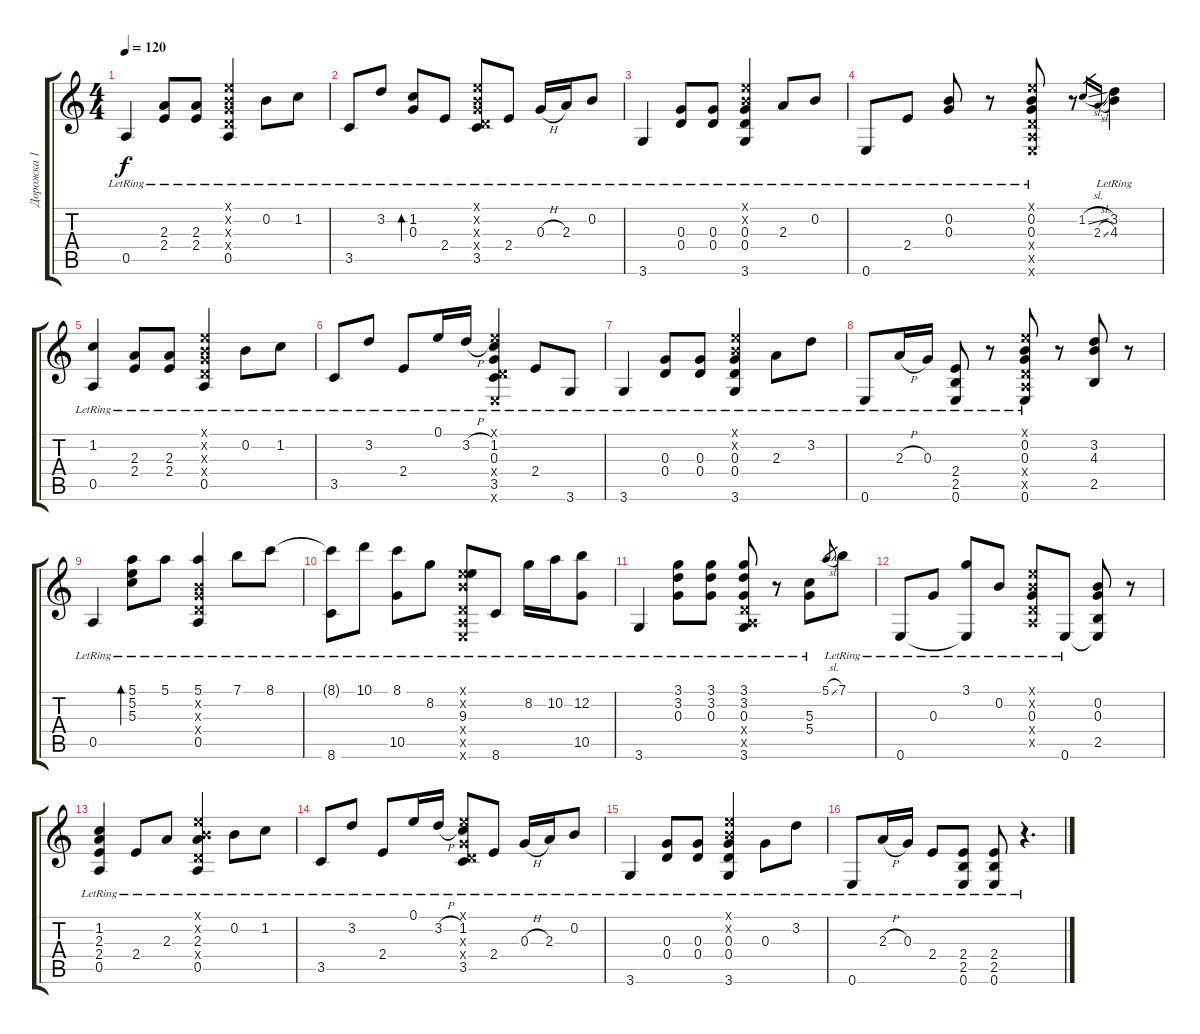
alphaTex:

\track ("Дорожка 1" "Дорожка 1") {instrument acousticguitarnylon}
\staff {score tabs}
\tuning (E4 B3 G3 D3 A2 E2) {hide}
\ts (4 4)
\tempo 120
\clef g2
\ks c
0.5{lr}.4{dy f} (2.3{lr} 2.4{lr}).8 (2.3{lr} 2.4{lr}).8 (0.1{x} 0.2{x} 0.3{x} 0.4{x} 0.5{lr}).4 0.2{lr}.8 1.2{lr}.8 |
3.5{lr}.8 3.2{lr}.8 (1.2{lr} 0.3{lr}).8{bd 480} 2.4{lr}.8 (0.1{x} 0.2{x} 0.3{x} 0.4{x} 3.5{lr}).8 2.4{lr}.8 0.3{h lr}.16 2.3{lr}.16 0.2{lr}.8 |
3.6{lr}.4 (0.3{lr} 0.4{lr}).8 (0.3{lr} 0.4{lr}).8 (0.1{x} 0.2{x} 0.3{lr} 0.4{lr} 3.6{lr}).4 2.3{lr}.8 0.2{lr}.8 |
0.6{lr}.8 2.4{lr}.8 (0.2{lr} 0.3{lr}).8 r.8 (0.1{x} 0.2{lr} 0.3{lr} 0.4{x} 0.5{x} 0.6{x}).8 r.8 1.2{sl}.16{gr} 2.3{sl}.16{gr} (3.2{lr} 4.3{lr}).4 |
(1.2 0.5{lr}).4 (2.3{lr} 2.4{lr}).8 (2.3{lr} 2.4{lr}).8 (0.1{x} 0.2{x} 0.3{x} 0.4{x} 0.5{lr}).4 0.2{lr}.8 1.2{lr}.8 |
3.5{lr}.8 3.2{lr}.8 2.4{lr}.8 0.1{lr}.16 3.2{h lr}.16 (0.1{x} 1.2{lr} 0.3{lr} 0.4{x} 3.5{lr} 0.6{x}).4 2.4{lr}.8 3.6{lr}.8 |
3.6{lr}.4 (0.3{lr} 0.4{lr}).8 (0.3{lr} 0.4{lr}).8 (0.1{x} 0.2{x} 0.3{lr} 0.4{lr} 3.6{lr}).4 2.3{lr}.8 3.2{lr}.8 |
0.6{lr}.8 2.3{h lr}.16 0.3{lr}.16 (2.4{lr} 2.5{lr} 0.6{lr}).8 r.8 (0.1{x} 0.2{lr} 0.3{lr} 0.4{x} 0.5{x} 0.6).8 r.8 (3.2 4.3 2.5).8 r.8 |
0.5{lr}.4 (5.1{lr} 5.2{lr} 5.3{lr}).8{bd 480} 5.1{lr}.8 (5.1{lr} 0.2{x} 0.3{x} 0.4{x} 0.5{lr}).4 7.1{lr}.8 8.1{lr}.8 |
(8.1{t} 8.6{lr}).8 10.1{lr}.8 (8.1{lr} 10.5{lr}).8 8.2{lr}.8 (0.1{x} 0.2{x} 9.3{lr} 0.4{x} 0.5{x} 0.6{x}).8 8.6{lr}.8 8.2{lr}.16 10.2{lr}.16 (12.2{lr} 10.5{lr}).8 |
3.6{lr}.4 (3.1{lr} 3.2{lr} 0.3{lr}).8 (3.1{lr} 3.2{lr} 0.3{lr}).8 (3.1{lr} 3.2{lr} 0.3{lr} 0.4{x} 0.5{x} 3.6{lr}).8 r.8 (5.3{lr} 5.4{lr}).8 5.1{sl}.8{gr} 7.1{lr}.8 |
0.6{lr}.8 0.3{lr}.8 (3.1{lr} 0.6{t}).8 0.2{lr}.8 (0.1{x} 0.2{x} 0.3{lr} 0.4{x} 0.5{x}).8 0.6{lr}.8 (0.2 0.3 2.5 0.6{t}).8 r.8 |
(1.2{lr} 2.3{lr} 2.4{lr} 0.5{lr}).4 2.4{lr}.8 2.3{lr}.8 (0.1{x} 0.2{x} 2.3{lr} 0.4{x} 0.5{lr}).4 0.2{lr}.8 1.2{lr}.8 |
3.5{lr}.8 3.2{lr}.8 2.4{lr}.8 0.1{lr}.16 3.2{h lr}.16 (0.1{x} 1.2{lr} 0.3{x} 0.4{x} 3.5{lr}).8 2.4{lr}.8 0.3{h lr}.16 2.3{lr}.16 0.2{lr}.8 |
3.6{lr}.4 (0.3{lr} 0.4{lr}).8 (0.3{lr} 0.4{lr}).8 (0.1{x} 0.2{x} 0.3{lr} 0.4{lr} 3.6{lr}).4 0.3{lr}.8 3.2{lr}.8 |
0.6{lr}.8 2.3{h lr}.16 0.3{lr}.16 2.4{lr}.8 (2.4{lr} 2.5{lr} 0.6{lr}).8 (2.4{lr} 2.5{lr} 0.6{lr}).8 r.4{d}
